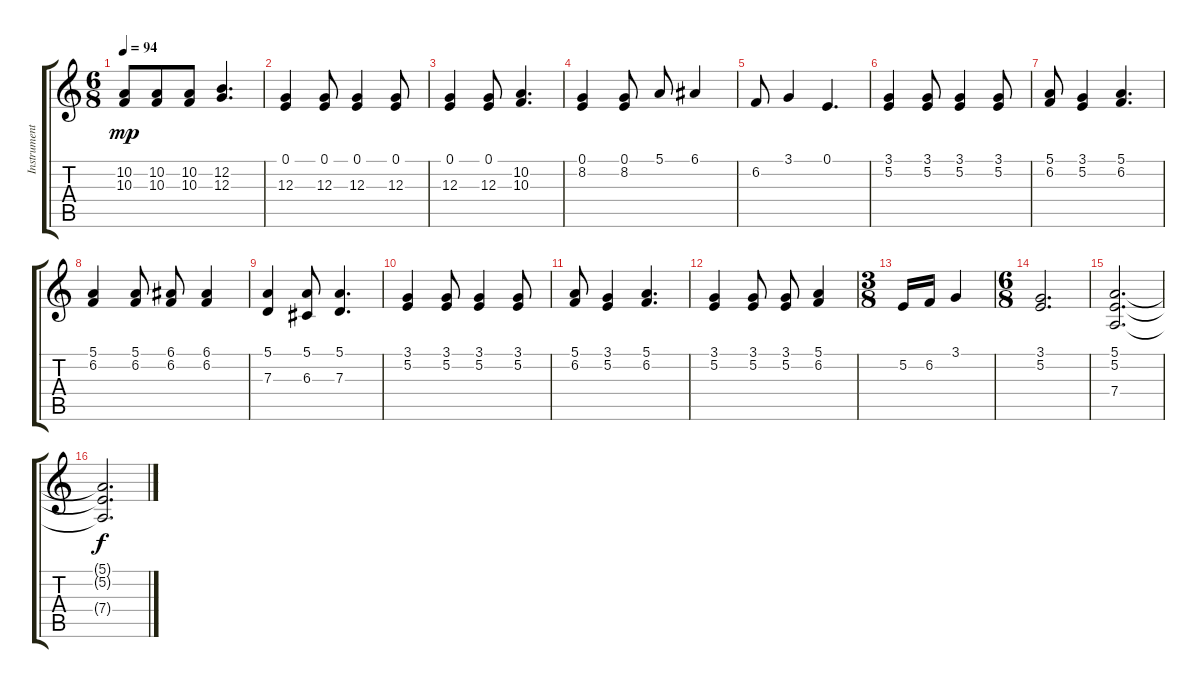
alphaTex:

\track ("Instrument 5 (Ocarina)" "Instrument") {instrument ocarina}
\staff {score tabs}
\tuning (E4 B3 G3 D3 A2 E2) {hide}
\ts (6 8)
\tempo 94
\clef g2
\ks c
(10.2 10.3).8{dy mp} (10.2 10.3).8 (10.2 10.3).8 (12.2 12.3).4{d} |
(0.1 12.3).4 (0.1 12.3).8 (0.1 12.3).4 (0.1 12.3).8 |
(0.1 12.3).4 (0.1 12.3).8 (10.2 10.3).4{d} |
(0.1 8.2).4 (0.1 8.2).8 5.1.8 6.1.4 |
6.2.8 3.1.4 0.1.4{d} |
(3.1 5.2).4 (3.1 5.2).8 (3.1 5.2).4 (3.1 5.2).8 |
(5.1 6.2).8 (3.1 5.2).4 (5.1 6.2).4{d} |
(5.1 6.2).4 (5.1 6.2).8 (6.1 6.2).8 (6.1 6.2).4 |
(5.1 7.3).4 (5.1 6.3).8 (5.1 7.3).4{d} |
(3.1 5.2).4 (3.1 5.2).8 (3.1 5.2).4 (3.1 5.2).8 |
(5.1 6.2).8 (3.1 5.2).4 (5.1 6.2).4{d} |
(3.1 5.2).4 (3.1 5.2).8 (3.1 5.2).8 (5.1 6.2).4 |
\ts (3 8)
5.2.16 6.2.16 3.1.4 |
\ts (6 8)
(3.1 5.2).2{d} |
(5.1 5.2 7.4).2{d} |
(5.1{t} 5.2{t} 7.4{t}).2{d dy f}
